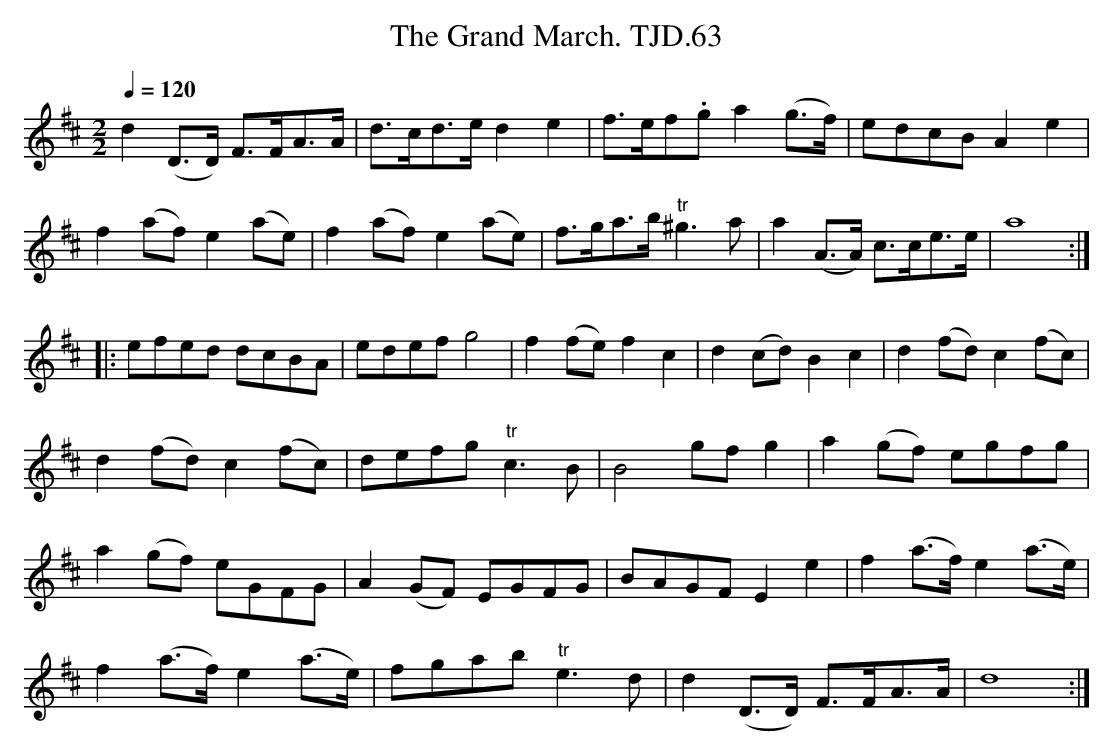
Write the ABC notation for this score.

X:1
T:Grand March. TJD.63, The
M:2/2
L:1/8
Q:1/4=120
K:D
d2(D>D) F>FA>A|d>cd>ed2e2|f>ef.ga2(g>f)|edcBA2e2|
f2(af)e2(ae)|f2(af)e2(ae)|f>ga>b"tr"^g2>a2|a2(A>A) c>ce>e|a8:|
|:efed dcBA|edefg4|f2(fe)f2c2|d2(cd)B2c2|d2(fd)c2(fc)|
d2(fd)c2(fc)|defg"tr"c2>B2|B4gfg2|a2(gf) egfg|
a2(gf) eGFG|A2(GF) EGFG|BAGFE2e2|f2(a>f)e2(a>e)|
f2(a>f)e2(a>e)|fgab"tr"e2>d2|d2(D>D) F>FA>A|d8:|
